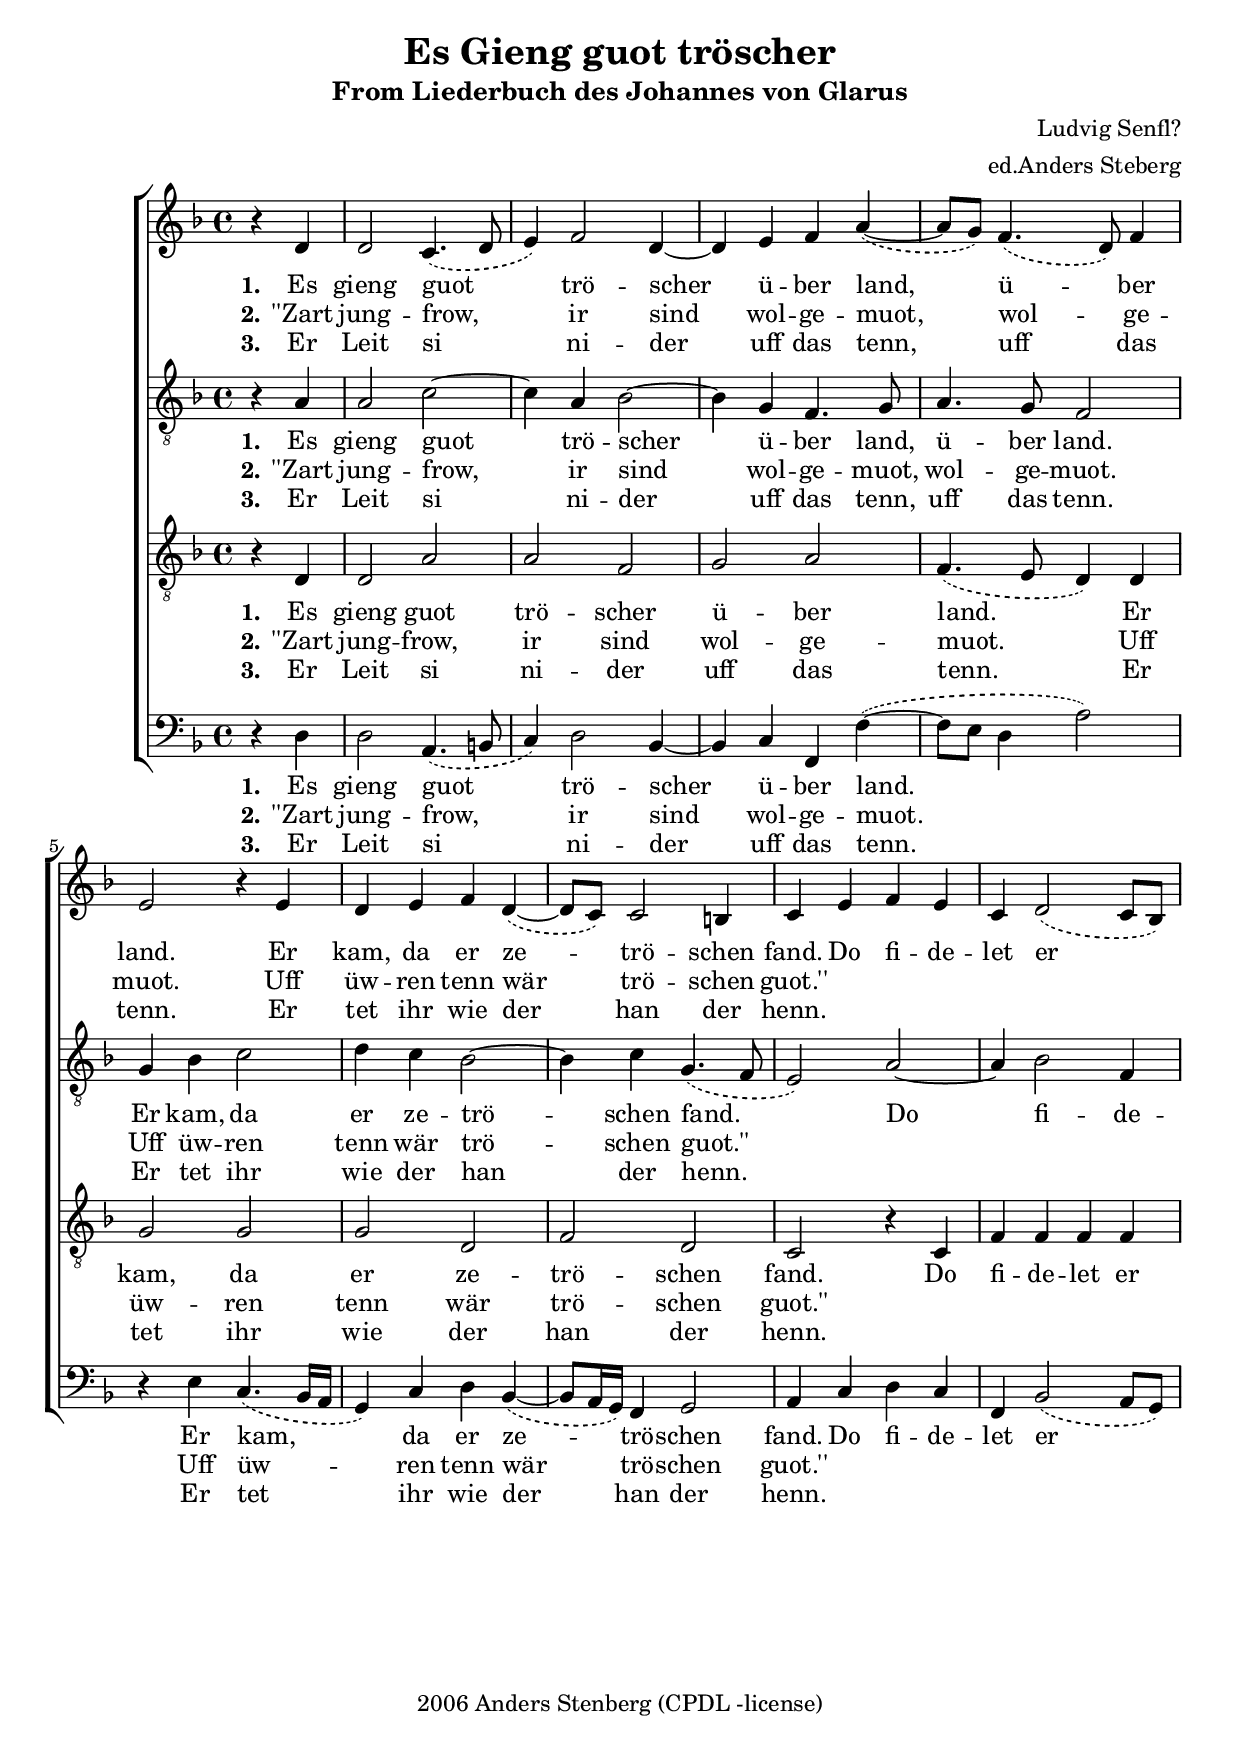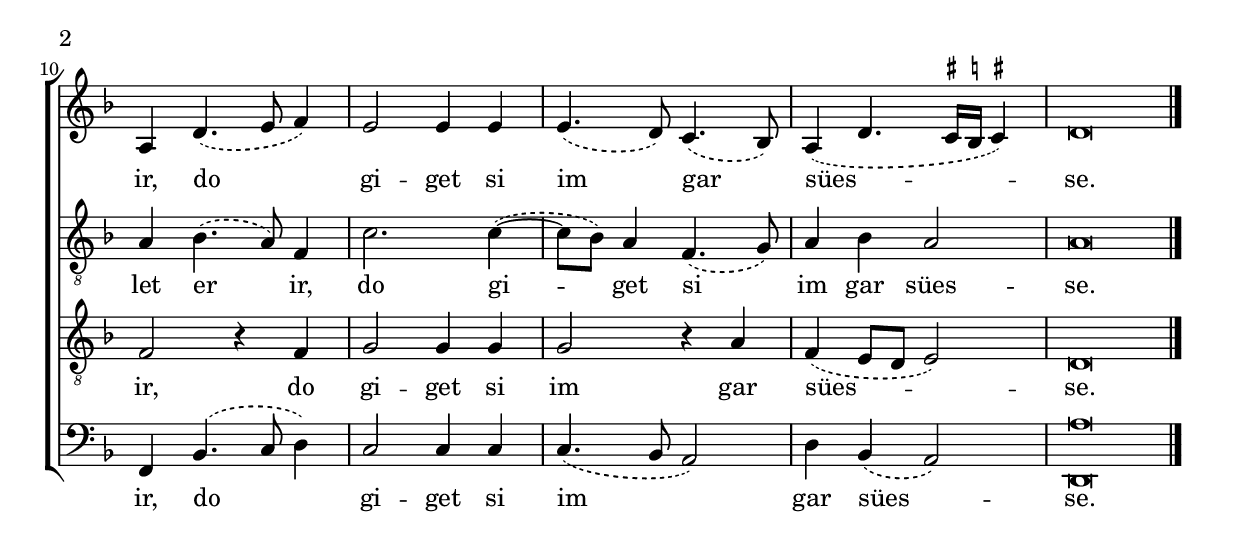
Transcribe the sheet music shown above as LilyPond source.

% Created on Thu Mar 23 22:42:16 EET 2006
\version "2.8.0"
#(set-global-staff-size 20)
\paper {
  between-system-padding = #1
  ragged-bottom=##t
  ragged-last-bottom=##t
}
\header {
	title = "Es Gieng guot tröscher"
	subtitle = "From Liederbuch des Johannes von Glarus"
	composer = "Ludvig Senfl?"
	arranger = "ed.Anders Steberg"
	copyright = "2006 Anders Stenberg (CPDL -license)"
}


verseI= \lyricmode {
	\set stanza = "1." Es gieng guot trö -- scher ü -- ber land,

	ü -- ber land.

	Er kam, da er ze -- trö -- schen fand. 

	Do fi -- de -- let er ir, do gi -- get si im gar sües -- se.	

}
 
verseII= \lyricmode {
	\set stanza = "2." ''Zart jung -- frow, ir sind wol -- ge -- muot, wol -- ge -- muot.

	Uff üw -- ren tenn wär trö -- schen guot.''	

}
 
verseIII= \lyricmode {
	\set stanza = "3." Er Leit si ni -- der uff das tenn, uff das tenn.

	Er tet ihr wie der han der henn. 	

}
 
verseTwoI= \lyricmode {
	\set stanza = "1." Es gieng guot trö -- scher ü -- ber land.

	Er kam, da er ze -- trö -- schen fand. 

	Do fi -- de -- let er ir, do gi -- get si im gar sües -- se.	

}
 
verseTwoII= \lyricmode {
	\set stanza = "2." ''Zart jung -- frow, ir sind wol -- ge -- muot.

	Uff üw -- ren tenn wär trö -- schen guot.''	

}
 
verseTwoIII= \lyricmode {
	\set stanza = "3." Er Leit si ni -- der uff das tenn.

	Er tet ihr wie der han der henn. 	

}
staffSoprano = \new Staff  {
	\time 4/4
	\set Staff.instrument="Supperius"
	\set Staff.midiInstrument="choir aahs"
	\key f \major
	\clef treble
	\relative c' {
		\context Voice = "melodySop" {
			\dynamicUp
			\slurDashed
			\partial 4*2 r4 d4 |
			
			d2 c4.( d8 |
			
			e4) f2 d4~ |
			
			d e f a~( |
			
			a8 g) f4.( d8) f4 |%4
			
			e2 r4 e4 |
			
			d e f d~( |
			
			d8 c) c2  b4 |
			
			c e f e |%8
			
			c d2( c8 bes) |
			
			a4 d4.( e8 f4) |
			
			e2 e4 e |
			
			e4.( d8) c4.( bes8) |%12
			
			\set suggestAccidentals = ##t
			
			a4( d4. cis16 b cis!4) |
			
			\cadenzaOn 
			
			d\breve 
		
		}

	\bar "|."
	}

}
staffAlto = \new Staff  {
	\set Staff.instrument="Altus"
	\set Staff.midiInstrument="choir aahs"
	\key f \major
	\clef "G_8"
	\relative c' {
		\context Voice = "melodyAlt" {
			\dynamicUp
			
			\slurDashed
			\partial 4*2
			r4 a4 |
			
			a2 c~ |
			
			c4 a bes2~ |
			
			bes4 g f4. g8 |
			
			a4. g8 f2 |%4
			
			g4 bes c2 |
			
			d4 c bes2~ |
			
			bes4 c g4.( f8 |
			
			e2) a~ |%8
			
			a4 bes2 f4 |
			
			a4 bes4.( a8) f4 |
			
			c'2. c4~( |
			
			c8 bes) a4 f4.( g8) |%12
			
			a4 bes a2 |
			
			a\breve 
		
		}

	\bar "|."
	}

}
staffTenor = \new Staff  {
	\set Staff.instrument="Tenor"
	\set Staff.midiInstrument="choir aahs"
	\key f \major
	\clef "G_8"
	\relative c {
		\context Voice = "melodyTen" {
			\dynamicUp
		\slurDashed
		\partial 4*2
		r4 d4 |
		
		d2 a' |
		
		a f |
		
		g a |
		
		f4.( e8 d4) d |
		
		g2 g |
		
		g d |
		
		f d |
		
		c r4 c4 |
		
		f f f f |
		
		f2 r4 f4 |
		
		g2 g4 g |
		
		g2 r4 a4 |
		
		f( e8 d e2)
		
		d\breve
		}

	\bar "|."
	}

}
staffBass = \new Staff  {
	\set Staff.instrument="Bassus"
	\set Staff.midiInstrument="choir aahs"
	\key f \major
	\clef bass
	\relative c {
		\context Voice = "melodyBas" {
			\dynamicUp
			\slurDashed
		\partial 4*2
		
			r4 d4 |
			
			d2 a4.( b8 |
			
			c4) d2 bes4~ |
			
			bes c f, f'~( |
			
			f8 e d4 a'2) |%4
			
			r4 e4 c4.( bes16 a |
			
			g4) c d bes~( |
			
			bes8 a16 g) f4 g2 |
			
			a4 c d c |%8
			
			f, bes2( a8 g) |
			
			f4 bes4.( c8 d4) |
			
			c2 c4 c |
			
			c4.( bes8 a2) |%12
			
			d4 bes( a2) |
			
			<a' d,,>\breve
			
		}

	\bar "|."
	}

}


\score {
	
	\context ChoirStaff
	<<
		\staffSoprano
		\context Lyrics = "lmelodySopLI" \lyricmode  { \lyricsto "melodySop" \verseI }
		
		\context Lyrics = "lmelodySopLII" \lyricmode  { \lyricsto "melodySop" \verseII }
		
		\context Lyrics = "lmelodySopLIII" \lyricmode  { \lyricsto "melodySop" \verseIII }
		
		\staffAlto
		\context Lyrics = "lmelodyAltLI" \lyricmode  { \lyricsto "melodyAlt" \verseI }
		
		\context Lyrics = "lmelodyAltLII" \lyricmode  { \lyricsto "melodyAlt" \verseII }
		
		\context Lyrics = "lmelodyAltLIII" \lyricmode  { \lyricsto "melodyAlt" \verseIII }
		
		\staffTenor
		\context Lyrics = "lmelodyTenLI" \lyricmode  { \lyricsto "melodyTen" \verseTwoI }
		
		\context Lyrics = "lmelodyTenLII" \lyricmode  { \lyricsto "melodyTen" \verseTwoII }
		
		\context Lyrics = "lmelodyTenLIII" \lyricmode  { \lyricsto "melodyTen" \verseTwoIII }
		
		\staffBass
		\context Lyrics = "lmelodyBasLI" \lyricmode  { \lyricsto "melodyBas" \verseTwoI }
		
		\context Lyrics = "lmelodyBasLII" \lyricmode  { \lyricsto "melodyBas" \verseTwoII }
		
		\context Lyrics = "lmelodyBasLIII" \lyricmode  { \lyricsto "melodyBas" \verseTwoIII }
		
	>>
	
	\midi {
	}

	\layout  {
	}
}

\paper {
}

